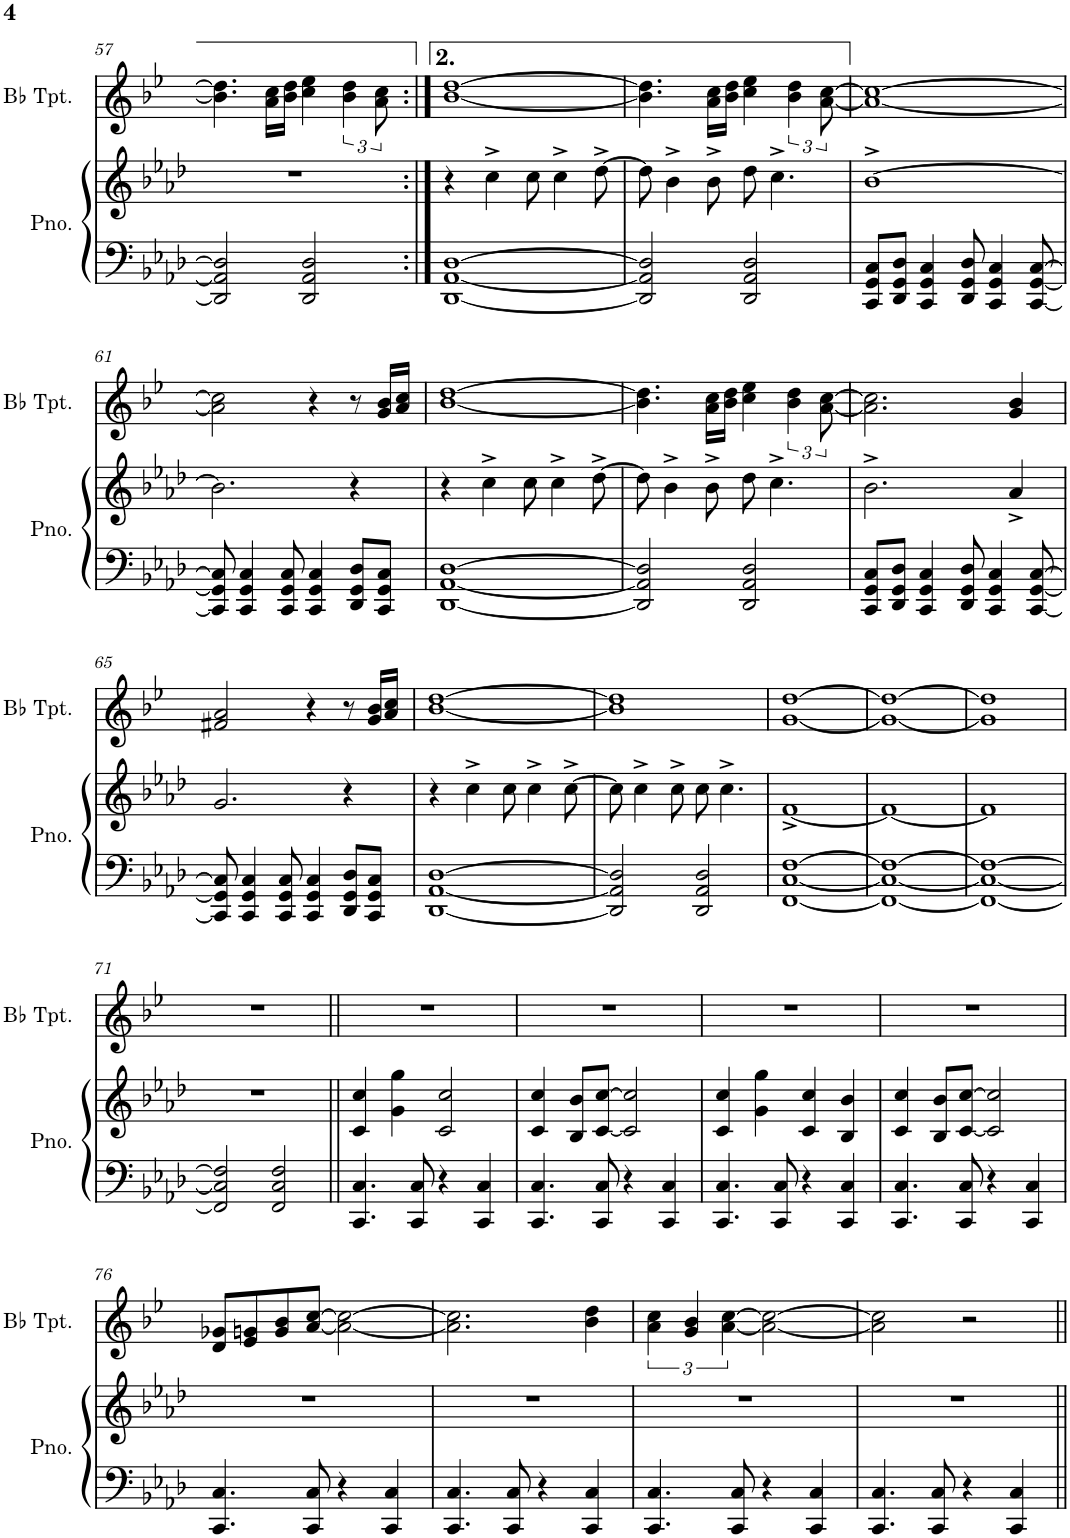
**kern	**kern	**kern
*part2	*part2	*part1
*staff3	*staff2	*staff1
*I"Piano	*	*I"Bb Trumpet
*I'Pno.	*	*I'Bb Tpt.
!!LO:PB:g=z
*clefF4	*clefG2	*clefG2
*	*	*Trd1c2
*k[b-e-a-d-]	*k[b-e-a-d-]	*k[b-e-]
*M4/4	*M4/4	*M4/4
=57	=57	=57
2DD-/] 2AA-/] 2D-/]	1r	4.b-\] 4.dd\]
.	.	16a\ 16cc\LL
.	.	16b-\ 16dd\JJ
2DD-/ 2AA-/ 2D-/	.	4cc\ 4ee-\
.	.	6b-\ 6dd\
.	.	12a\ 12cc\
=58:|!	=58:|!	=58:|!
[1DD- [1AA- [1D-	4r	[1b- [1dd
.	4cc^\	.
.	8cc\	.
.	4cc^\	.
.	[8dd-^\	.
=59	=59	=59
2DD-/] 2AA-/] 2D-/]	8dd-\]	4.b-\] 4.dd\]
.	4b-^\	.
.	8b-^\	16a\ 16cc\LL
.	.	16b-\ 16dd\JJ
2DD-/ 2AA-/ 2D-/	8dd-\	4cc\ 4ee-\
.	4.cc^\	.
.	.	6b-\ 6dd\
.	.	[12a\ [12cc\
=60	=60	=60
8CC/ 8GG/ 8C/L	[1b-^	1a_ 1cc_
8DD-/ 8GG/ 8D-/J	.	.
4CC/ 4GG/ 4C/	.	.
8DD-/ 8GG/ 8D-/	.	.
4CC/ 4GG/ 4C/	.	.
[8CC/ [8GG/ [8C/	.	.
!!LO:LB:g=z
=61	=61	=61
8CC/] 8GG/] 8C/]	2.b-\]	2a\] 2cc\]
4CC/ 4GG/ 4C/	.	.
8CC/ 8GG/ 8C/	.	.
4CC/ 4GG/ 4C/	.	4r
8DD-/ 8GG/ 8D-/L	4r	8r
8CC/ 8GG/ 8C/J	.	16g/ 16b-/LL
.	.	16a/ 16cc/JJ
=62	=62	=62
[1DD- [1AA- [1D-	4r	[1b- [1dd
.	4cc^\	.
.	8cc\	.
.	4cc^\	.
.	[8dd-^\	.
=63	=63	=63
2DD-/] 2AA-/] 2D-/]	8dd-\]	4.b-\] 4.dd\]
.	4b-^\	.
.	8b-^\	16a\ 16cc\LL
.	.	16b-\ 16dd\JJ
2DD-/ 2AA-/ 2D-/	8dd-\	4cc\ 4ee-\
.	4.cc^\	.
.	.	6b-\ 6dd\
.	.	[12a\ [12cc\
=64	=64	=64
8CC/ 8GG/ 8C/L	2.b-^\	2.a\] 2.cc\]
8DD-/ 8GG/ 8D-/J	.	.
4CC/ 4GG/ 4C/	.	.
8DD-/ 8GG/ 8D-/	.	.
4CC/ 4GG/ 4C/	.	.
.	4a-^/	4g/ 4b-/
[8CC/ [8GG/ [8C/	.	.
!!LO:LB:g=z
=65	=65	=65
8CC/] 8GG/] 8C/]	2.g/	2f#X/ 2a/
4CC/ 4GG/ 4C/	.	.
8CC/ 8GG/ 8C/	.	.
4CC/ 4GG/ 4C/	.	4r
8DD-/ 8GG/ 8D-/L	4r	8r
8CC/ 8GG/ 8C/J	.	16g/ 16b-/LL
.	.	16a/ 16cc/JJ
=66	=66	=66
[1DD- [1AA- [1D-	4r	[1b- [1dd
.	4cc^\	.
.	8cc\	.
.	4cc^\	.
.	[8cc^\	.
=67	=67	=67
2DD-/] 2AA-/] 2D-/]	8cc\]	1b-] 1dd]
.	4cc^\	.
.	8cc^\	.
2DD-/ 2AA-/ 2D-/	8cc\	.
.	4.cc^\	.
=68	=68	=68
[1FF [1C [1F	[1f^	[1g [1dd
=69	=69	=69
1FF_ 1C_ 1F_	1f_	1g_ 1dd_
=70	=70	=70
1FF_ 1C_ 1F_	1f]	1g] 1dd]
!!LO:LB:g=z
=71	=71	=71
2FF/] 2C/] 2F/]	1r	1r
2FF/ 2C/ 2F/	.	.
=72||	=72||	=72||
4.CC/ 4.C/	4c/ 4cc/	1r
.	4g\ 4gg\	.
8CC/ 8C/	.	.
4r	2c/ 2cc/	.
4CC/ 4C/	.	.
=73	=73	=73
4.CC/ 4.C/	4c/ 4cc/	1r
.	8B-/ 8b-/L	.
8CC/ 8C/	[8c/ [8cc/J	.
4r	2c/] 2cc/]	.
4CC/ 4C/	.	.
=74	=74	=74
4.CC/ 4.C/	4c/ 4cc/	1r
.	4g\ 4gg\	.
8CC/ 8C/	.	.
4r	4c/ 4cc/	.
4CC/ 4C/	4B-/ 4b-/	.
=75	=75	=75
4.CC/ 4.C/	4c/ 4cc/	1r
.	8B-/ 8b-/L	.
8CC/ 8C/	[8c/ [8cc/J	.
4r	2c/] 2cc/]	.
4CC/ 4C/	.	.
!!LO:LB:g=z
=76	=76	=76
4.CC/ 4.C/	1r	8d/ 8g-X/L
.	.	8e-/ 8gn/
.	.	8g/ 8b-/
8CC/ 8C/	.	[8a/ [8cc/J
4r	.	2a\_ 2cc\_
4CC/ 4C/	.	.
=77	=77	=77
4.CC/ 4.C/	1r	2.a\] 2.cc\]
8CC/ 8C/	.	.
4r	.	.
4CC/ 4C/	.	4b-\ 4dd\
=78	=78	=78
4.CC/ 4.C/	1r	6a\ 6cc\
.	.	6g/ 6b-/
.	.	[6a\ [6cc\
8CC/ 8C/	.	.
4r	.	2a\_ 2cc\_
4CC/ 4C/	.	.
=79	=79	=79
4.CC/ 4.C/	1r	2a\] 2cc\]
8CC/ 8C/	.	.
4r	.	2r
4CC/ 4C/	.	.
=||	=||	=||
*-	*-	*-
